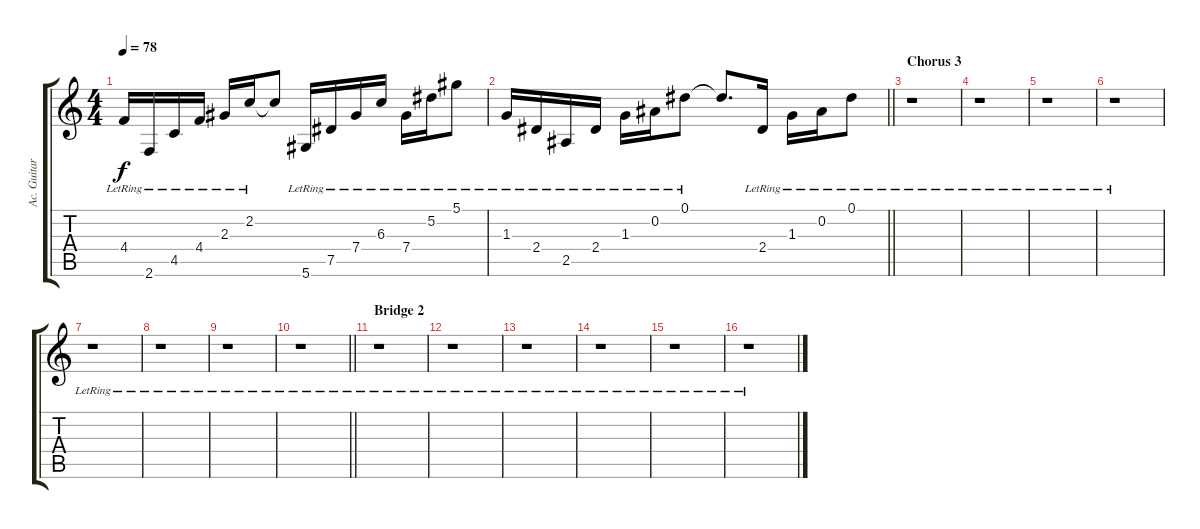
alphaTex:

\track ("Ac. Guitar" "Ac. Guitar") {instrument acousticguitarsteel}
\staff {score tabs}
\tuning (Eb4 Bb3 Gb3 Db3 Ab2 Eb2) {hide}
\ts (4 4)
\tempo 78
\clef g2
\ks c
4.4{lr}.16{dy f} 2.6{lr}.16 4.5{lr}.16 4.4{lr}.16 2.3{lr}.16 2.2{lr}.16 2.2{t}.8 5.6{lr}.16 7.5{lr}.16 7.4{lr}.16 6.3{lr}.16 7.4{lr}.16 5.2{lr}.16 5.1{lr}.8 |
\barLineRight lightlight
1.3{lr}.16 2.4{lr}.16 2.5{lr}.16 2.4{lr}.16 1.3{lr}.16 0.2{lr}.16 0.1{lr}.8 0.1{t}.8{d} 2.4{lr}.16 1.3{lr}.16 0.2{lr}.16 0.1{lr}.8 |
\section ("" "Chorus 3")
r.1 |
r.1 |
r.1 |
r.1 |
r.1 |
r.1 |
r.1 |
\barLineRight lightlight
r.1 |
\section ("" "Bridge 2")
r.1 |
r.1 |
r.1 |
r.1 |
r.1 |
r.1
